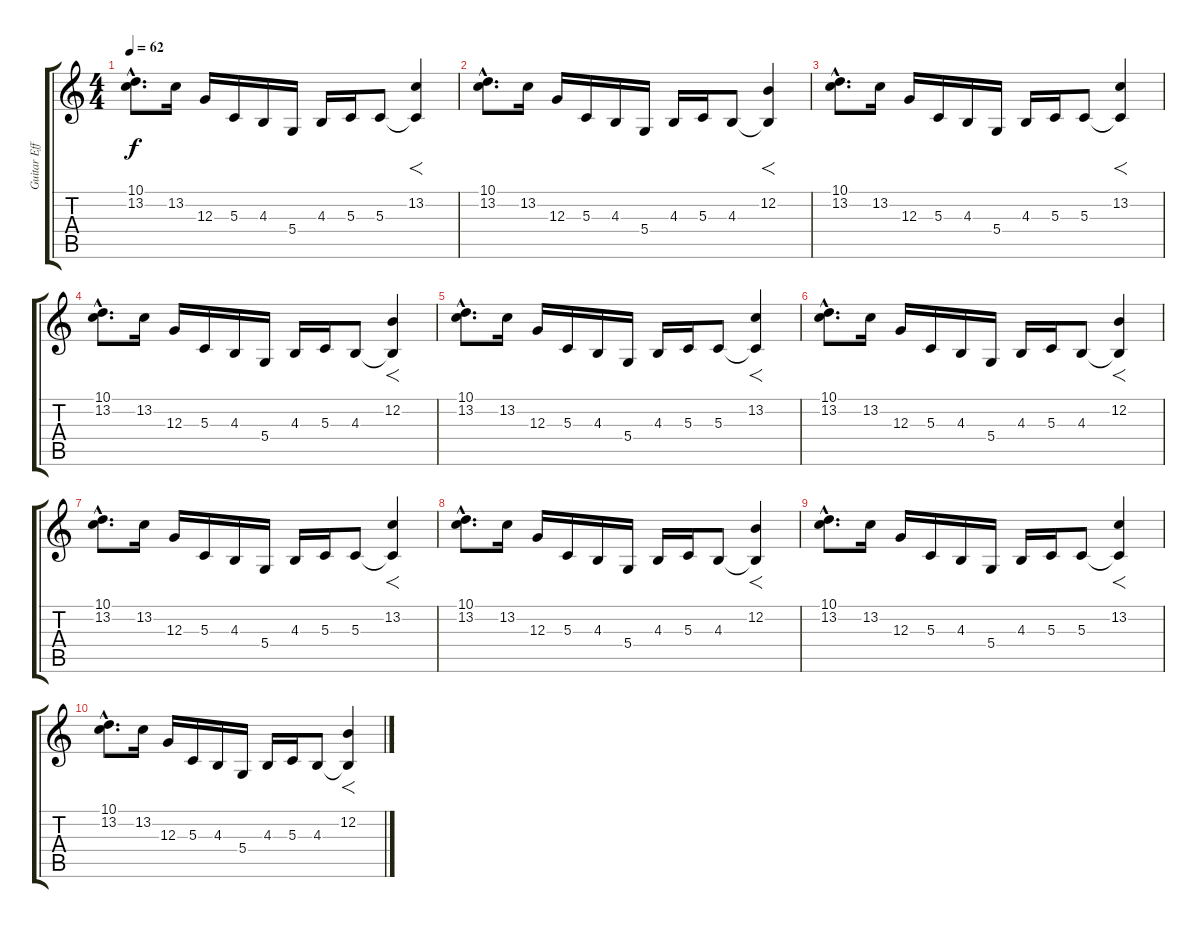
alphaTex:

\track ("Guitar Effect" "Guitar Eff") {instrument synthstrings1}
\staff {score tabs}
\tuning (E4 B3 G3 D3 A2 E2) {hide}
\ts (4 4)
\tempo 62
\clef g2
\ks c
(10.1{hac} 13.2{hac}).8{d dy f instrument synthstrings1} 13.2.16 12.3.16 5.3.16 4.3.16 5.4.16 4.3.16 5.3.16 5.3.8 (13.2 5.3{t}).4{f} |
(10.1{hac} 13.2{hac}).8{d} 13.2.16 12.3.16 5.3.16 4.3.16 5.4.16 4.3.16 5.3.16 4.3.8 (12.2 4.3{t}).4{f} |
(10.1{hac} 13.2{hac}).8{d} 13.2.16 12.3.16 5.3.16 4.3.16 5.4.16 4.3.16 5.3.16 5.3.8 (13.2 5.3{t}).4{f} |
(10.1{hac} 13.2{hac}).8{d} 13.2.16 12.3.16 5.3.16 4.3.16 5.4.16 4.3.16 5.3.16 4.3.8 (12.2 4.3{t}).4{f} |
(10.1{hac} 13.2{hac}).8{d} 13.2.16 12.3.16 5.3.16 4.3.16 5.4.16 4.3.16 5.3.16 5.3.8 (13.2 5.3{t}).4{f} |
(10.1{hac} 13.2{hac}).8{d} 13.2.16 12.3.16 5.3.16 4.3.16 5.4.16 4.3.16 5.3.16 4.3.8 (12.2 4.3{t}).4{f} |
(10.1{hac} 13.2{hac}).8{d} 13.2.16 12.3.16 5.3.16 4.3.16 5.4.16 4.3.16 5.3.16 5.3.8 (13.2 5.3{t}).4{f} |
(10.1{hac} 13.2{hac}).8{d} 13.2.16 12.3.16 5.3.16 4.3.16 5.4.16 4.3.16 5.3.16 4.3.8 (12.2 4.3{t}).4{f} |
(10.1{hac} 13.2{hac}).8{d} 13.2.16 12.3.16 5.3.16 4.3.16 5.4.16 4.3.16 5.3.16 5.3.8 (13.2 5.3{t}).4{f} |
(10.1{hac} 13.2{hac}).8{d} 13.2.16 12.3.16 5.3.16 4.3.16 5.4.16 4.3.16 5.3.16 4.3.8 (12.2 4.3{t}).4{f}
